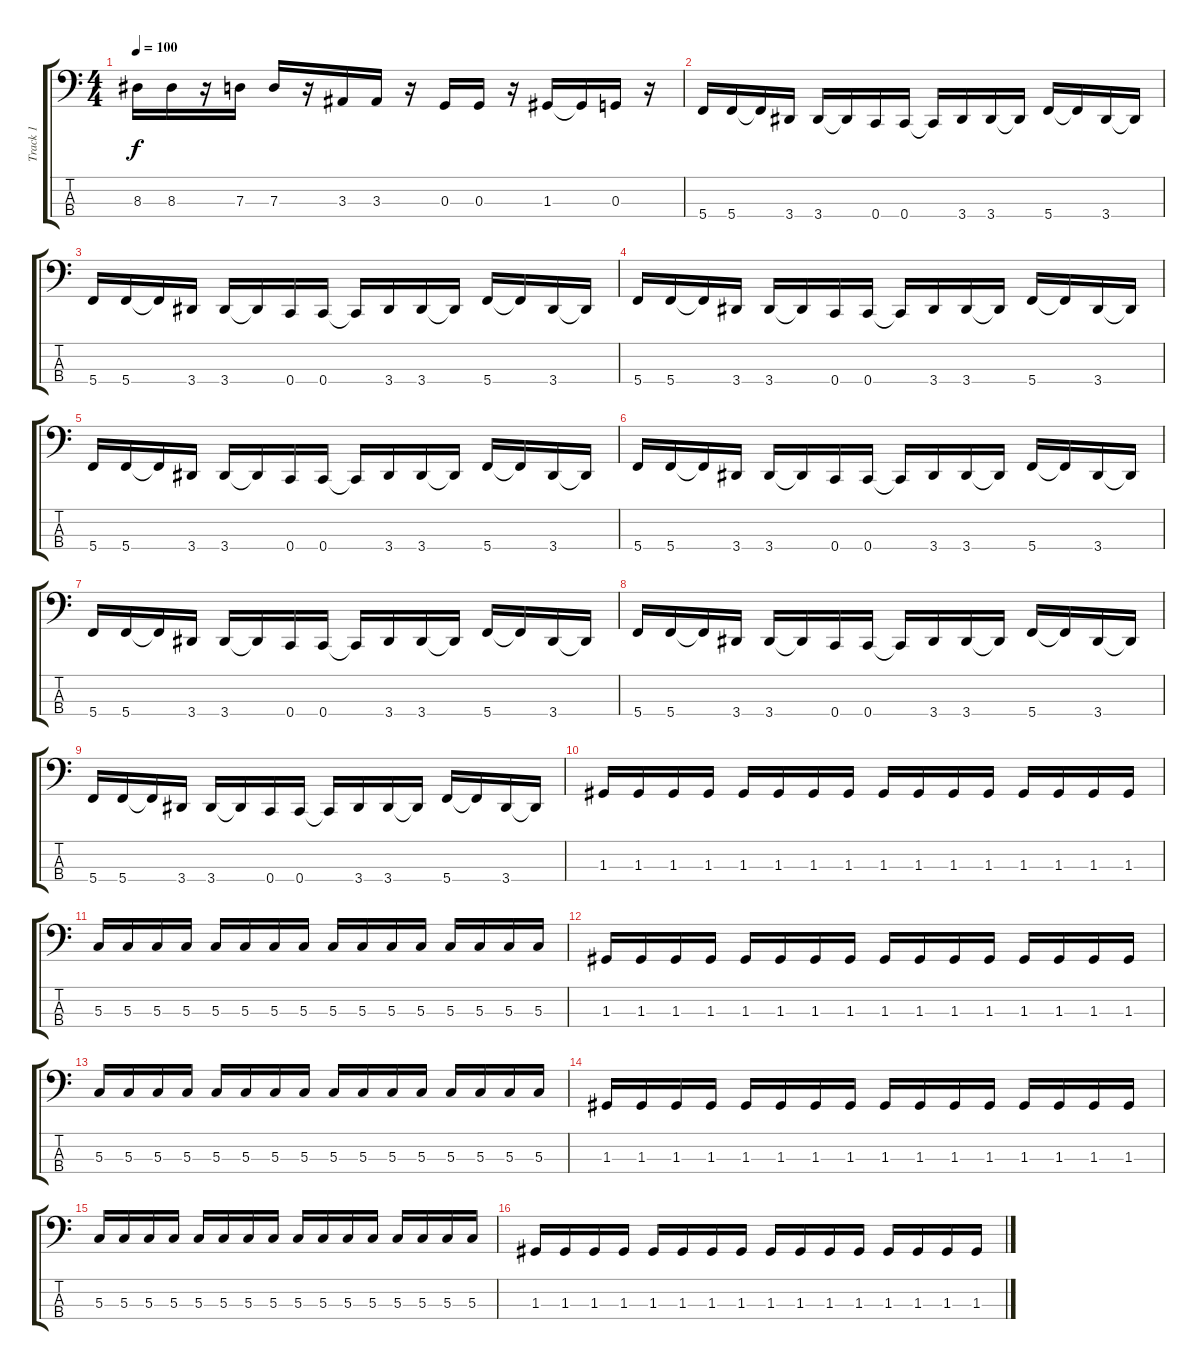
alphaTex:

\track ("Track 1" "Track 1") {instrument acousticbass}
\staff {score tabs}
\tuning (F2 C2 G1 C1) {hide}
\ts (4 4)
\tempo 100
\clef f4
\ks c
8.3.16{dy f} 8.3.16 r.16 7.3.16 7.3.16 r.16 3.3.16 3.3.16 r.16 0.3.16 0.3.16 r.16 1.3.16 1.3{t}.16 0.3.16 r.16 |
5.4.16 5.4.16 5.4{t}.16 3.4.16 3.4.16 3.4{t}.16 0.4.16 0.4.16 0.4{t}.16 3.4.16 3.4.16 3.4{t}.16 5.4.16 5.4{t}.16 3.4.16 3.4{t}.16 |
5.4.16 5.4.16 5.4{t}.16 3.4.16 3.4.16 3.4{t}.16 0.4.16 0.4.16 0.4{t}.16 3.4.16 3.4.16 3.4{t}.16 5.4.16 5.4{t}.16 3.4.16 3.4{t}.16 |
5.4.16 5.4.16 5.4{t}.16 3.4.16 3.4.16 3.4{t}.16 0.4.16 0.4.16 0.4{t}.16 3.4.16 3.4.16 3.4{t}.16 5.4.16 5.4{t}.16 3.4.16 3.4{t}.16 |
5.4.16 5.4.16 5.4{t}.16 3.4.16 3.4.16 3.4{t}.16 0.4.16 0.4.16 0.4{t}.16 3.4.16 3.4.16 3.4{t}.16 5.4.16 5.4{t}.16 3.4.16 3.4{t}.16 |
5.4.16 5.4.16 5.4{t}.16 3.4.16 3.4.16 3.4{t}.16 0.4.16 0.4.16 0.4{t}.16 3.4.16 3.4.16 3.4{t}.16 5.4.16 5.4{t}.16 3.4.16 3.4{t}.16 |
5.4.16 5.4.16 5.4{t}.16 3.4.16 3.4.16 3.4{t}.16 0.4.16 0.4.16 0.4{t}.16 3.4.16 3.4.16 3.4{t}.16 5.4.16 5.4{t}.16 3.4.16 3.4{t}.16 |
5.4.16 5.4.16 5.4{t}.16 3.4.16 3.4.16 3.4{t}.16 0.4.16 0.4.16 0.4{t}.16 3.4.16 3.4.16 3.4{t}.16 5.4.16 5.4{t}.16 3.4.16 3.4{t}.16 |
5.4.16 5.4.16 5.4{t}.16 3.4.16 3.4.16 3.4{t}.16 0.4.16 0.4.16 0.4{t}.16 3.4.16 3.4.16 3.4{t}.16 5.4.16 5.4{t}.16 3.4.16 3.4{t}.16 |
1.3.16 1.3.16 1.3.16 1.3.16 1.3.16 1.3.16 1.3.16 1.3.16 1.3.16 1.3.16 1.3.16 1.3.16 1.3.16 1.3.16 1.3.16 1.3.16 |
5.3.16 5.3.16 5.3.16 5.3.16 5.3.16 5.3.16 5.3.16 5.3.16 5.3.16 5.3.16 5.3.16 5.3.16 5.3.16 5.3.16 5.3.16 5.3.16 |
1.3.16 1.3.16 1.3.16 1.3.16 1.3.16 1.3.16 1.3.16 1.3.16 1.3.16 1.3.16 1.3.16 1.3.16 1.3.16 1.3.16 1.3.16 1.3.16 |
5.3.16 5.3.16 5.3.16 5.3.16 5.3.16 5.3.16 5.3.16 5.3.16 5.3.16 5.3.16 5.3.16 5.3.16 5.3.16 5.3.16 5.3.16 5.3.16 |
1.3.16 1.3.16 1.3.16 1.3.16 1.3.16 1.3.16 1.3.16 1.3.16 1.3.16 1.3.16 1.3.16 1.3.16 1.3.16 1.3.16 1.3.16 1.3.16 |
5.3.16 5.3.16 5.3.16 5.3.16 5.3.16 5.3.16 5.3.16 5.3.16 5.3.16 5.3.16 5.3.16 5.3.16 5.3.16 5.3.16 5.3.16 5.3.16 |
1.3.16 1.3.16 1.3.16 1.3.16 1.3.16 1.3.16 1.3.16 1.3.16 1.3.16 1.3.16 1.3.16 1.3.16 1.3.16 1.3.16 1.3.16 1.3.16
